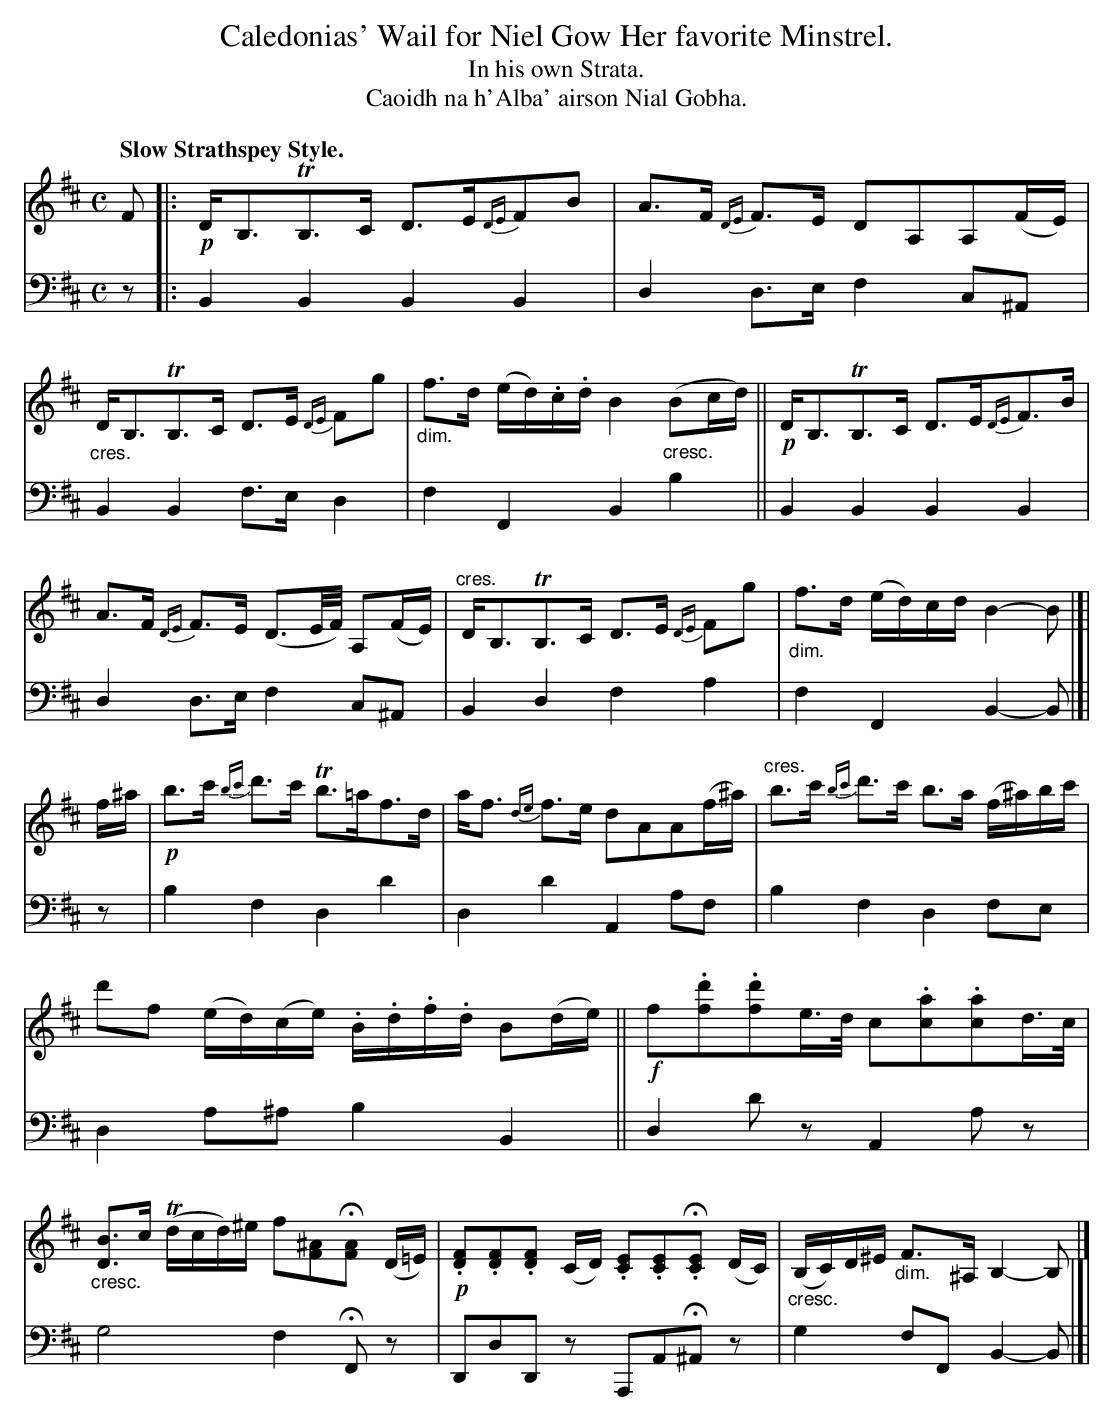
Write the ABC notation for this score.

X:1
T: Caledonias' Wail for Niel Gow Her favorite Minstrel.
T: In his own Strata.
T: Caoidh na h'Alba' airson Nial Gobha.
M: C
L: 1/8
Q: "Slow Strathspey Style."
K: Bm
V: 1 staves=2
F |:!p!\
D<B,TB,>C D>E{DE}FB | A>F {DE}F>E DA,A,(F/E/) |\
"_cres."D<B,TB,>C D>E {DE}Fg | "_dim."f>d (e/d/).c/.d/ B2 ("_cresc."Bc/d/) ||\
!p!D<B,TB,>C D>E{DE}F>B |
A>F {DE}F>E (D3/E//F//) A,(F/E/) |\
"^cres."D<B,TB,>C D>E {DE}Fg | "_dim."f>d (e/d/)c/d/ B2-B |]|\
f/^a/ |\
!p!b>c' {bc'}d'>c' Tb>=af>d | a<f {de}f>e dAA(f/^a/) |\
"^cres."b>c' {bc'}d'>c' b>a (f/^a/)b/c'/ |
d'f (e/d/)(c/e/) .B/.d/.f/.d/ B(d/e/) ||\
!f!f.[d'f].[d'f]e/>d/ c.[ac].[ac]d/>c/ | "_cresc."[BD]>c (Td/c/d/)^e/ f[^AF]H[AF] (D/=E/) |\
!p!.[FD].[FD].[FD] (C/D/) .[EC].[EC]H.[EC] (D/C/) | "_cresc."(B,/C/)D/^E/ "_dim."F>^A, B,2-B, |]
V: 2 clef=bass middle=d
z |:\
B2B2 B2B2 | d2d>e f2c^A | B2B2 f>ed2 | f2F2 B2b2 ||
B2B2 B2B2 | d2d>e f2c^A | B2d2 f2a2 | f2F2 B2-B |]| z |
b2f2 d2d'2 | d2d'2 A2af | b2f2 d2fe | d2a^a b2B2 ||
d2d'z A2az | g4 f2HFz | DdDz A,AH^Az | g2fF B2-B |]|
